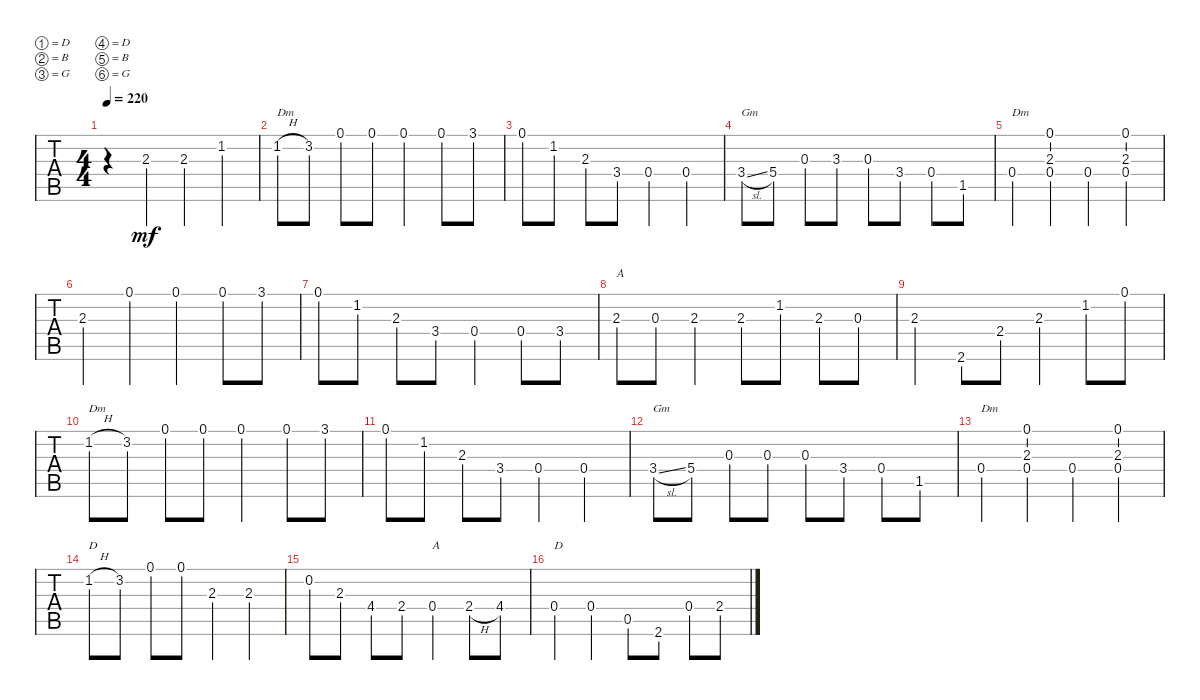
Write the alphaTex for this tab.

\bracketExtendMode groupsimilarinstruments
\singleTrackTrackNamePolicy hidden
\multiTrackTrackNamePolicy hidden
\otherSystemsTrackNameOrientation horizontal
\track ("Dobro" "Dobro") {instrument acousticguitarsteel}
\staff {tabs}
\tuning (D4 B3 G3 D3 B2 G2)
\ts (4 4)
\tempo 220
\clef g2
\ks dminor
r.4{dy mf instrument acousticguitarsteel} 2.3.4 2.3.4 1.2.4 |
1.2{h}.8{txt "Dm"} 3.2.8 0.1.8 0.1.8 0.1.4 0.1.8 3.1.8 |
0.1.8 1.2.8 2.3.8 3.4.8 0.4.4 0.4.4 |
3.4{sl}.8{txt "Gm"} 5.4.8 0.3.8 3.3.8 0.3.8 3.4.8 0.4.8 1.5.8 |
0.4.4{txt "Dm"} (0.4 2.3 0.1).4 0.4.4 (0.4 2.3 0.1).4 |
2.3.4 0.1.4 0.1.4 0.1.8 3.1.8 |
0.1.8 1.2.8 2.3.8 3.4.8 0.4.4 0.4.8 3.4.8 |
2.3.8{txt "A"} 0.3.8 2.3.4 2.3.8 1.2.8 2.3.8 0.3.8 |
2.3.4 2.6.8 2.4.8 2.3.4 1.2.8 0.1.8 |
1.2{h}.8{txt "Dm"} 3.2.8 0.1.8 0.1.8 0.1.4 0.1.8 3.1.8 |
0.1.8 1.2.8 2.3.8 3.4.8 0.4.4 0.4.4 |
3.4{sl}.8{txt "Gm"} 5.4.8 0.3.8 0.3.8 0.3.8 3.4.8 0.4.8 1.5.8 |
0.4.4{txt "Dm"} (0.4 2.3 0.1).4 0.4.4 (0.4 2.3 0.1).4 |
1.2{h}.8{txt "D"} 3.2.8 0.1.8 0.1.8 2.3.4 2.3.4 |
0.2.8 2.3.8 4.4.8 2.4.8 0.4.4{txt "A"} 2.4{h}.8 4.4.8 |
\ks bminor
0.4.4{txt "D"} 0.4.4 0.5.8 2.6.8 0.4.8 2.4.8
